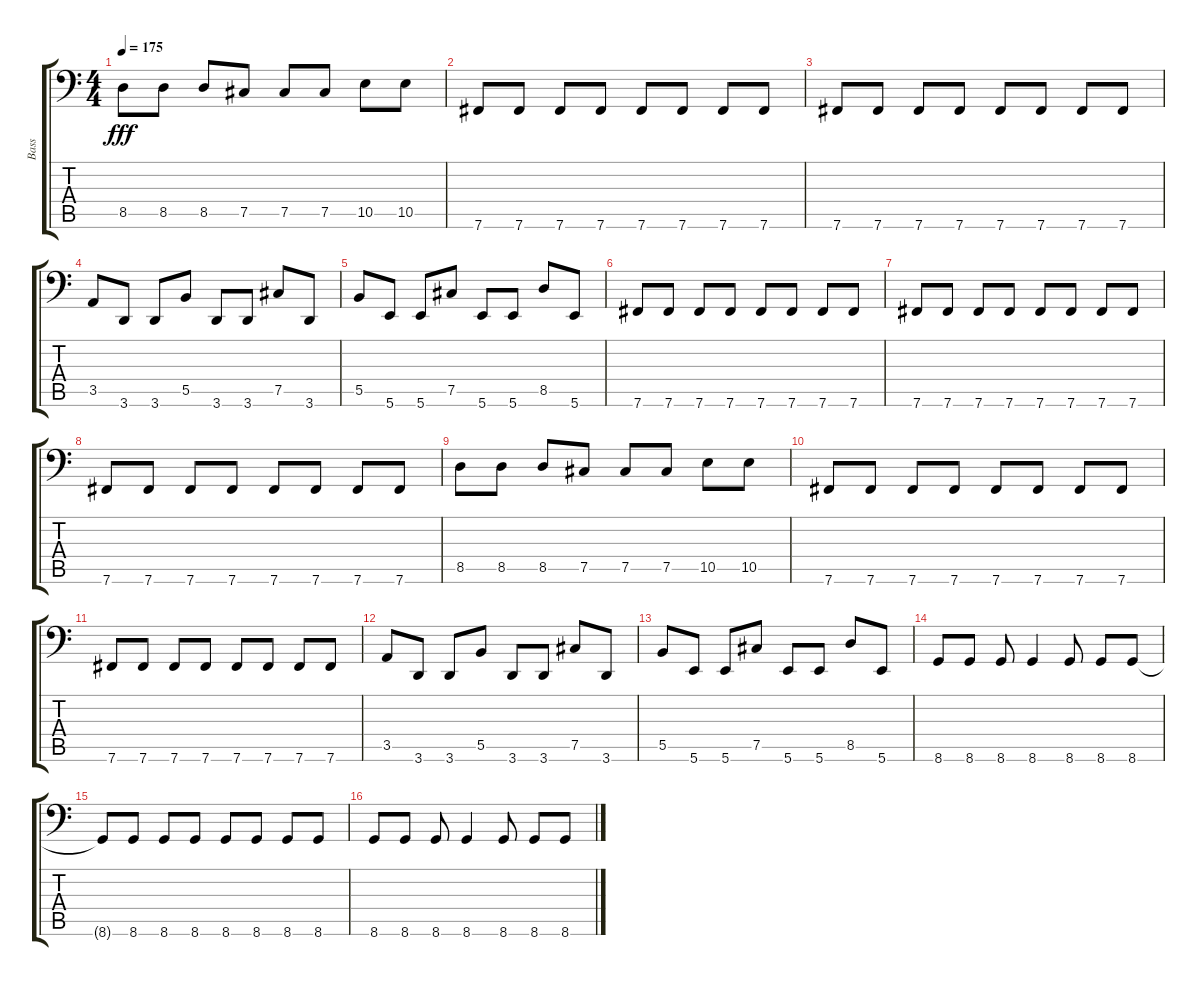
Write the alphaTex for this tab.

\track ("Bass" "Bass") {instrument electricbasspick}
\staff {score tabs}
\tuning (Db3 Ab2 E2 B1 Gb1 B0) {hide}
\ts (4 4)
\tempo 175
\clef f4
\ks c
8.5.8{dy fff} 8.5.8 8.5.8 7.5.8 7.5.8 7.5.8 10.5.8 10.5.8 |
7.6.8 7.6.8 7.6.8 7.6.8 7.6.8 7.6.8 7.6.8 7.6.8 |
7.6.8 7.6.8 7.6.8 7.6.8 7.6.8 7.6.8 7.6.8 7.6.8 |
3.5.8 3.6.8 3.6.8 5.5.8 3.6.8 3.6.8 7.5.8 3.6.8 |
5.5.8 5.6.8 5.6.8 7.5.8 5.6.8 5.6.8 8.5.8 5.6.8 |
7.6.8 7.6.8 7.6.8 7.6.8 7.6.8 7.6.8 7.6.8 7.6.8 |
7.6.8 7.6.8 7.6.8 7.6.8 7.6.8 7.6.8 7.6.8 7.6.8 |
7.6.8 7.6.8 7.6.8 7.6.8 7.6.8 7.6.8 7.6.8 7.6.8 |
8.5.8 8.5.8 8.5.8 7.5.8 7.5.8 7.5.8 10.5.8 10.5.8 |
7.6.8 7.6.8 7.6.8 7.6.8 7.6.8 7.6.8 7.6.8 7.6.8 |
7.6.8 7.6.8 7.6.8 7.6.8 7.6.8 7.6.8 7.6.8 7.6.8 |
3.5.8 3.6.8 3.6.8 5.5.8 3.6.8 3.6.8 7.5.8 3.6.8 |
5.5.8 5.6.8 5.6.8 7.5.8 5.6.8 5.6.8 8.5.8 5.6.8 |
8.6.8 8.6.8 8.6.8 8.6.4 8.6.8 8.6.8 8.6.8 |
8.6{t}.8 8.6.8 8.6.8 8.6.8 8.6.8 8.6.8 8.6.8 8.6.8 |
8.6.8 8.6.8 8.6.8 8.6.4 8.6.8 8.6.8 8.6.8
